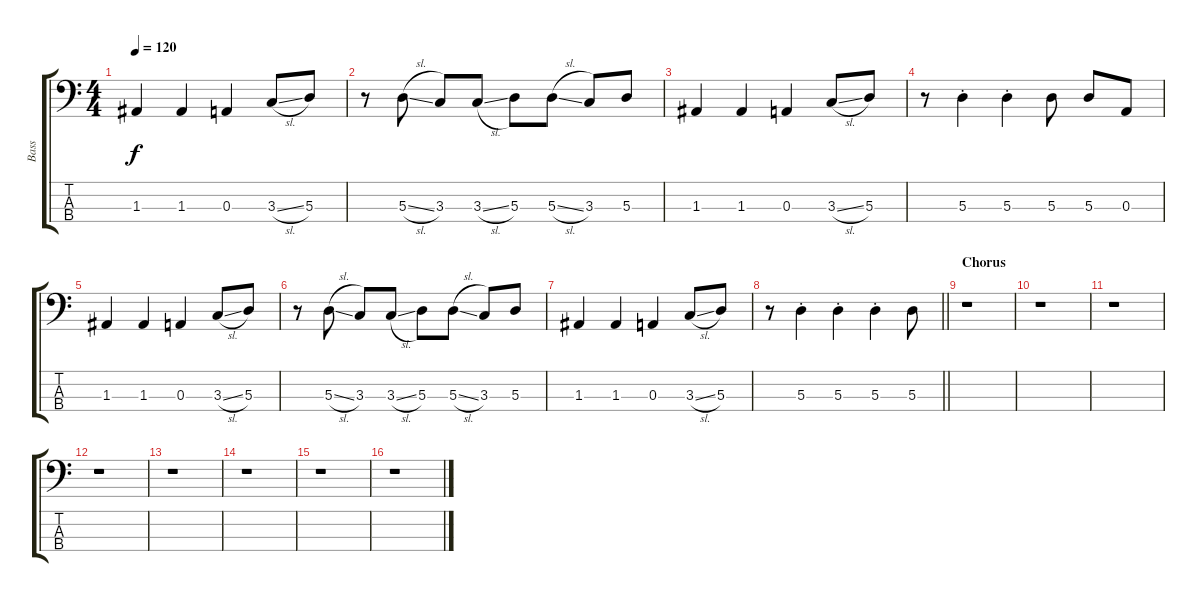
\track ("Bass" "Bass") {instrument electricbassfinger}
\staff {score tabs}
\tuning (G2 D2 A1 E1) {hide}
\ts (4 4)
\tempo 120
\clef f4
\ks c
1.3.4{dy f} 1.3.4 0.3.4 3.3{sl}.8 5.3.8 |
r.8 5.3{sl}.8 3.3.8 3.3{sl}.8 5.3.8 5.3{sl}.8 3.3.8 5.3.8 |
1.3.4 1.3.4 0.3.4 3.3{sl}.8 5.3.8 |
r.8 5.3{st}.4 5.3{st}.4 5.3.8 5.3.8 0.3.8 |
1.3.4 1.3.4 0.3.4 3.3{sl}.8 5.3.8 |
r.8 5.3{sl}.8 3.3.8 3.3{sl}.8 5.3.8 5.3{sl}.8 3.3.8 5.3.8 |
1.3.4 1.3.4 0.3.4 3.3{sl}.8 5.3.8 |
\barLineRight lightlight
r.8 5.3{st}.4 5.3{st}.4 5.3{st}.4 5.3.8 |
\section ("" "Chorus")
r.1 |
r.1 |
r.1 |
r.1 |
r.1 |
r.1 |
r.1 |
r.1
